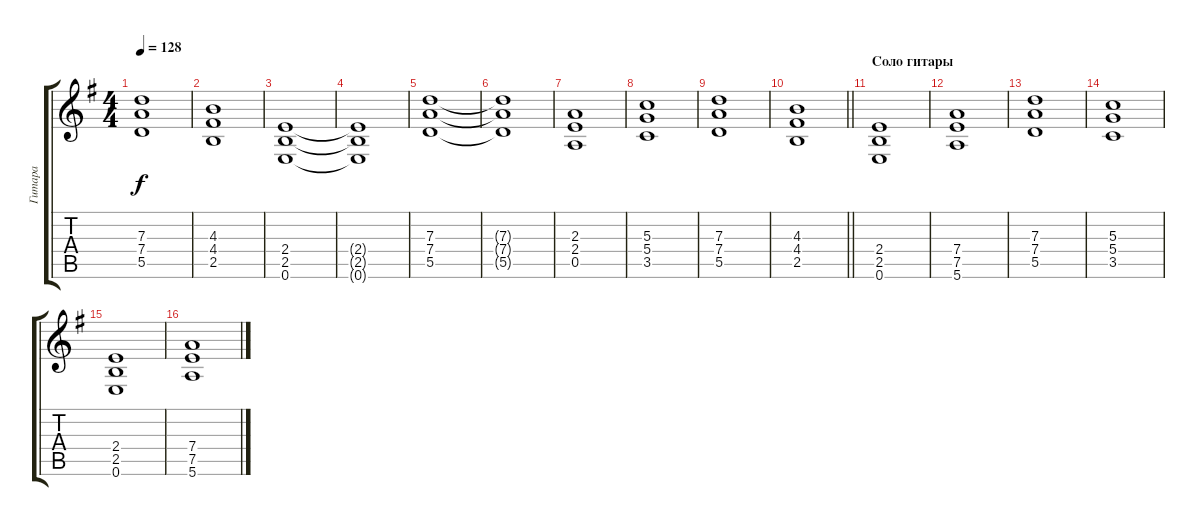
\track ("Гитара" "Гитара") {instrument distortionguitar}
\staff {score tabs}
\tuning (E4 B3 G3 D3 A2 E2) {hide}
\ts (4 4)
\tempo 128
\clef g2
\ks eminor
(7.3 7.4 5.5).1{dy f} |
(4.3 4.4 2.5).1 |
(2.4 2.5 0.6).1 |
(2.4{t} 2.5{t} 0.6{t}).1 |
(7.3 7.4 5.5).1 |
(7.3{t} 7.4{t} 5.5{t}).1 |
(2.3 2.4 0.5).1 |
(5.3 5.4 3.5).1 |
(7.3 7.4 5.5).1 |
\barLineRight lightlight
(4.3 4.4 2.5).1 |
\section ("" "Соло гитары")
(2.4 2.5 0.6).1 |
(7.4 7.5 5.6).1 |
(7.3 7.4 5.5).1 |
(5.3 5.4 3.5).1 |
(2.4 2.5 0.6).1 |
(7.4 7.5 5.6).1
